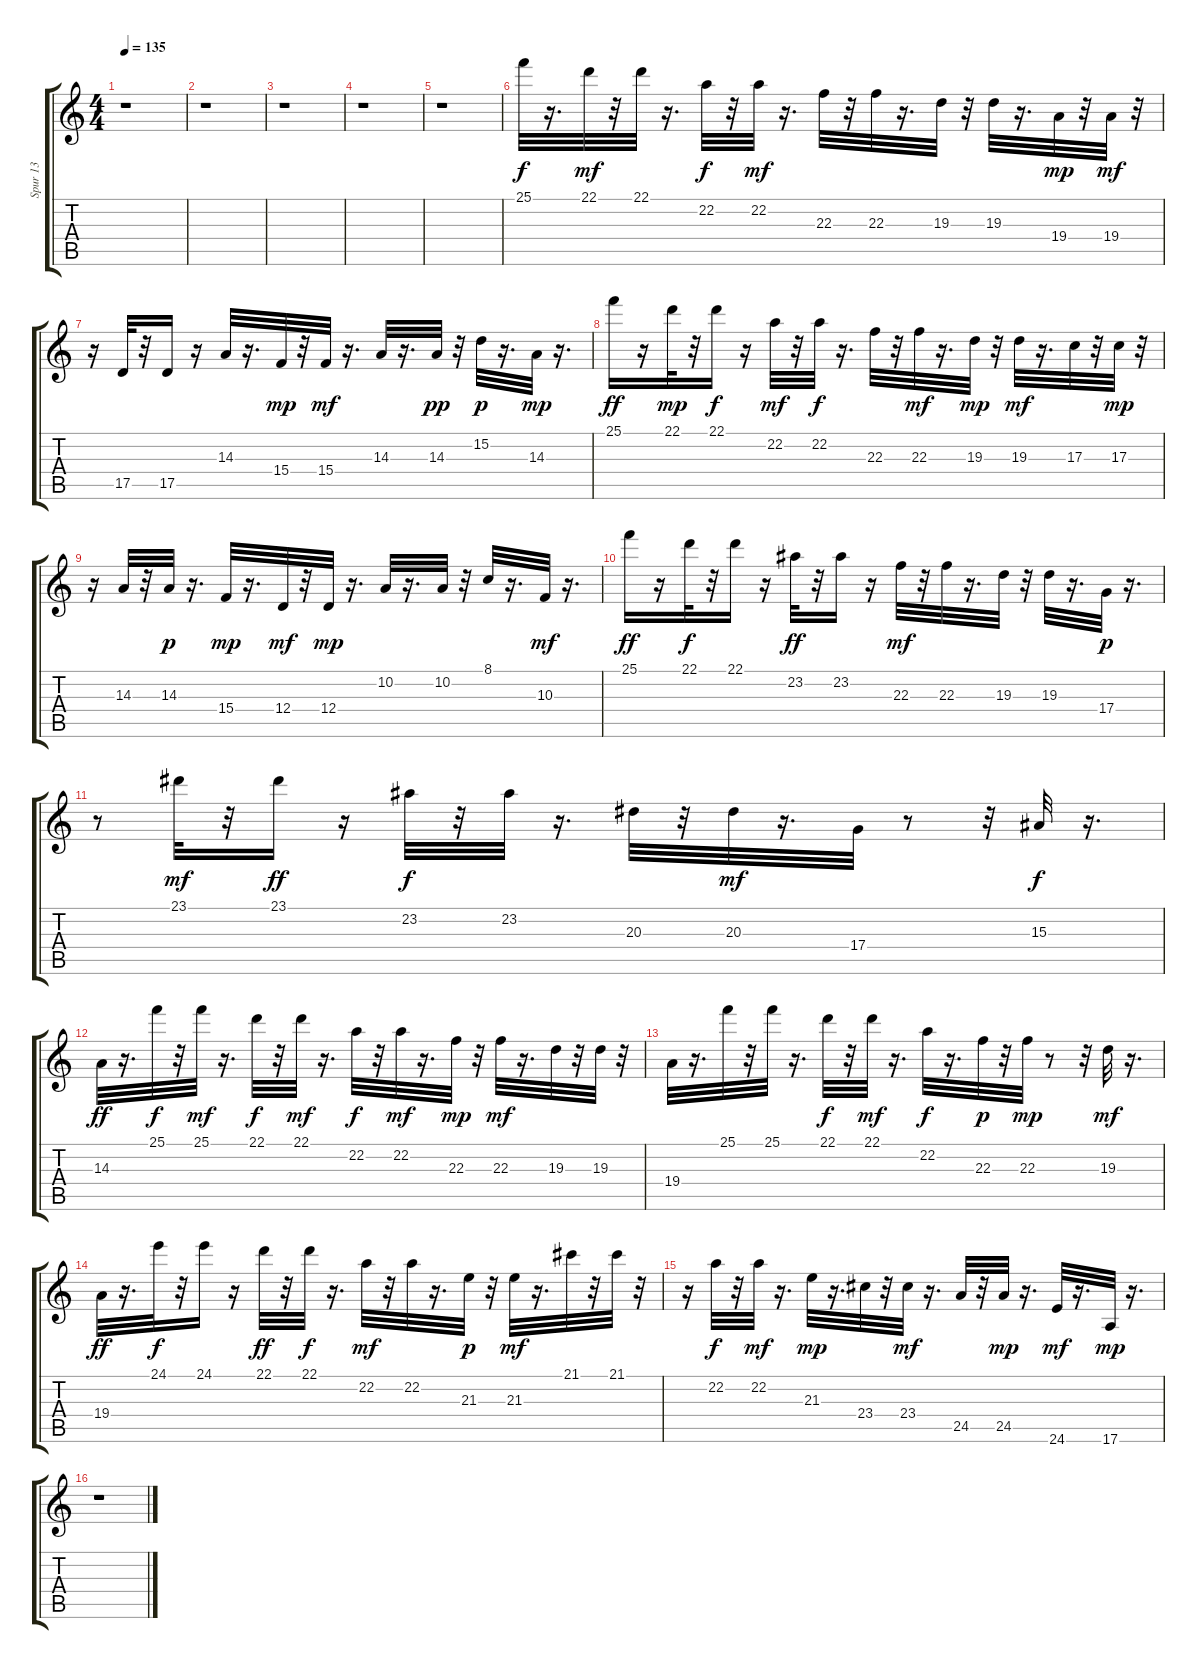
\track ("Spur 13" "Spur 13") {instrument fx5brightness}
\staff {score tabs}
\tuning (E4 B3 G3 D3 A2 E2) {hide}
\ts (4 4)
\tempo 135
\clef g2
\ks c
r.1{dy f} |
r.1 |
r.1 |
r.1 |
r.1 |
25.1.32 r.16{d} 22.1.32{dy mf} r.32 22.1.32 r.16{d} 22.2.32{dy f} r.32 22.2.32{dy mf} r.16{d} 22.3.32 r.32 22.3.32 r.16{d} 19.3.32 r.32 19.3.32 r.16{d} 19.4.32{dy mp} r.32 19.4.32{dy mf} r.32 |
r.16 17.5.32 r.32 17.5.16 r.16 14.3.32 r.16{d} 15.4.32{dy mp} r.32 15.4.32{dy mf} r.16{d} 14.3.32 r.16{d} 14.3.32{dy pp} r.32 15.2.32{dy p} r.16{d} 14.3.32{dy mp} r.16{d} |
25.1.16{dy ff} r.16 22.1.32{dy mp} r.32 22.1.16{dy f} r.16 22.2.32{dy mf} r.32 22.2.32{dy f} r.16{d} 22.3.32 r.32 22.3.32{dy mf} r.16{d} 19.3.32{dy mp} r.32 19.3.32{dy mf} r.16{d} 17.3.32 r.32 17.3.32{dy mp} r.32 |
r.16 14.3.32 r.32 14.3.32{dy p} r.16{d} 15.4.32{dy mp} r.16{d} 12.4.32{dy mf} r.32 12.4.32{dy mp} r.16{d} 10.2.32 r.16{d} 10.2.32 r.32 8.1.32 r.16{d} 10.3.32{dy mf} r.16{d} |
25.1.16{dy ff} r.16 22.1.32{dy f} r.32 22.1.16 r.16 23.2.32{dy ff} r.32 23.2.16 r.16 22.3.32{dy mf} r.32 22.3.32 r.16{d} 19.3.32 r.32 19.3.32 r.16{d} 17.4.32{dy p} r.16{d} |
r.8 23.1.32{dy mf} r.32 23.1.16{dy ff} r.16 23.2.32{dy f} r.32 23.2.32 r.16{d} 20.3.32 r.32 20.3.32{dy mf} r.16{d} 17.4.32 r.8 r.32 15.3.32{dy f} r.16{d} |
14.3.32{dy ff} r.16{d} 25.1.32{dy f} r.32 25.1.32{dy mf} r.16{d} 22.1.32{dy f} r.32 22.1.32{dy mf} r.16{d} 22.2.32{dy f} r.32 22.2.32{dy mf} r.16{d} 22.3.32{dy mp} r.32 22.3.32{dy mf} r.16{d} 19.3.32 r.32 19.3.32 r.32 |
19.4.32 r.16{d} 25.1.32 r.32 25.1.32 r.16{d} 22.1.32{dy f} r.32 22.1.32{dy mf} r.16{d} 22.2.32{dy f} r.16{d} 22.3.32{dy p} r.32 22.3.32{dy mp} r.8 r.32 19.3.32{dy mf} r.16{d} |
19.4.32{dy ff} r.16{d} 24.1.32{dy f} r.32 24.1.16 r.16 22.1.32{dy ff} r.32 22.1.32{dy f} r.16{d} 22.2.32{dy mf} r.32 22.2.32 r.16{d} 21.3.32{dy p} r.32 21.3.32{dy mf} r.16{d} 21.1.32 r.32 21.1.32 r.32 |
r.16 22.2.32{dy f} r.32 22.2.32{dy mf} r.16{d} 21.3.32{dy mp} r.16{d} 23.4.32 r.32 23.4.32{dy mf} r.16{d} 24.5.32 r.32 24.5.32{dy mp} r.16{d} 24.6.32{dy mf} r.16{d} 17.6.32{dy mp} r.16{d} |
r.1
